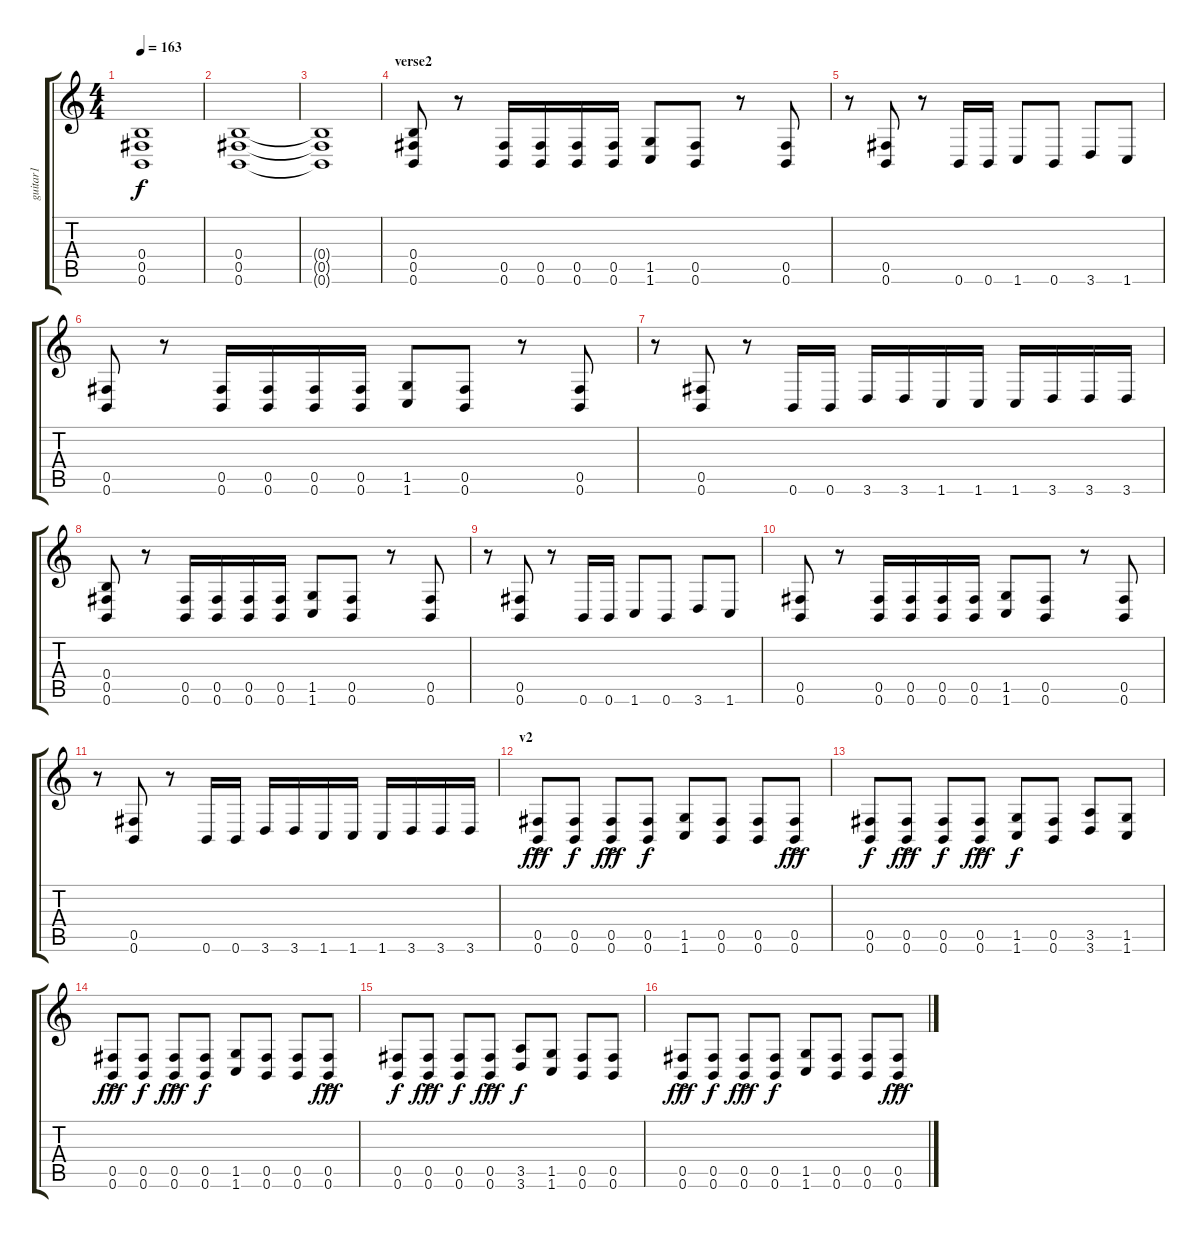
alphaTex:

\track ("guitar1" "guitar1") {instrument distortionguitar}
\staff {score tabs}
\tuning (Db4 Ab3 E3 B2 Gb2 B1) {hide}
\ts (4 4)
\tempo 163
\clef g2
\ks c
(0.4{t} 0.5{t} 0.6{t}).1{dy f} |
(0.4 0.5 0.6).1 |
(0.4{t} 0.5{t} 0.6{t}).1 |
\section ("" "verse2")
(0.4 0.5 0.6).8 r.8 (0.5 0.6).16 (0.5 0.6).16 (0.5 0.6).16 (0.5 0.6).16 (1.5 1.6).8 (0.5 0.6).8 r.8 (0.5 0.6).8 |
r.8 (0.5 0.6).8 r.8 0.6.16 0.6.16 1.6.8 0.6.8 3.6.8 1.6.8 |
(0.5 0.6).8 r.8 (0.5 0.6).16 (0.5 0.6).16 (0.5 0.6).16 (0.5 0.6).16 (1.5 1.6).8 (0.5 0.6).8 r.8 (0.5 0.6).8 |
r.8 (0.5 0.6).8 r.8 0.6.16 0.6.16 3.6.16 3.6.16 1.6.16 1.6.16 1.6.16 3.6.16 3.6.16 3.6.16 |
(0.4 0.5 0.6).8 r.8 (0.5 0.6).16 (0.5 0.6).16 (0.5 0.6).16 (0.5 0.6).16 (1.5 1.6).8 (0.5 0.6).8 r.8 (0.5 0.6).8 |
r.8 (0.5 0.6).8 r.8 0.6.16 0.6.16 1.6.8 0.6.8 3.6.8 1.6.8 |
(0.5 0.6).8 r.8 (0.5 0.6).16 (0.5 0.6).16 (0.5 0.6).16 (0.5 0.6).16 (1.5 1.6).8 (0.5 0.6).8 r.8 (0.5 0.6).8 |
r.8 (0.5 0.6).8 r.8 0.6.16 0.6.16 3.6.16 3.6.16 1.6.16 1.6.16 1.6.16 3.6.16 3.6.16 3.6.16 |
\section ("" "v2")
(0.5 0.6{ac}).8{dy fff} (0.5 0.6).8{dy f} (0.5 0.6{ac}).8{dy fff} (0.5 0.6).8{dy f} (1.5 1.6).8 (0.5 0.6).8 (0.5 0.6).8 (0.5 0.6{ac}).8{dy fff} |
(0.5 0.6).8{dy f} (0.5 0.6{ac}).8{dy fff} (0.5 0.6).8{dy f} (0.5 0.6{ac}).8{dy fff} (1.5 1.6).8{dy f} (0.5 0.6).8 (3.5 3.6).8 (1.5 1.6).8 |
(0.5 0.6{ac}).8{dy fff} (0.5 0.6).8{dy f} (0.5 0.6{ac}).8{dy fff} (0.5 0.6).8{dy f} (1.5 1.6).8 (0.5 0.6).8 (0.5 0.6).8 (0.5 0.6{ac}).8{dy fff} |
(0.5 0.6).8{dy f} (0.5 0.6{ac}).8{dy fff} (0.5 0.6).8{dy f} (0.5 0.6{ac}).8{dy fff} (3.5 3.6).8{dy f} (1.5 1.6).8 (0.5 0.6).8 (0.5 0.6).8 |
(0.5 0.6{ac}).8{dy fff} (0.5 0.6).8{dy f} (0.5 0.6{ac}).8{dy fff} (0.5 0.6).8{dy f} (1.5 1.6).8 (0.5 0.6).8 (0.5 0.6).8 (0.5 0.6{ac}).8{dy fff}
